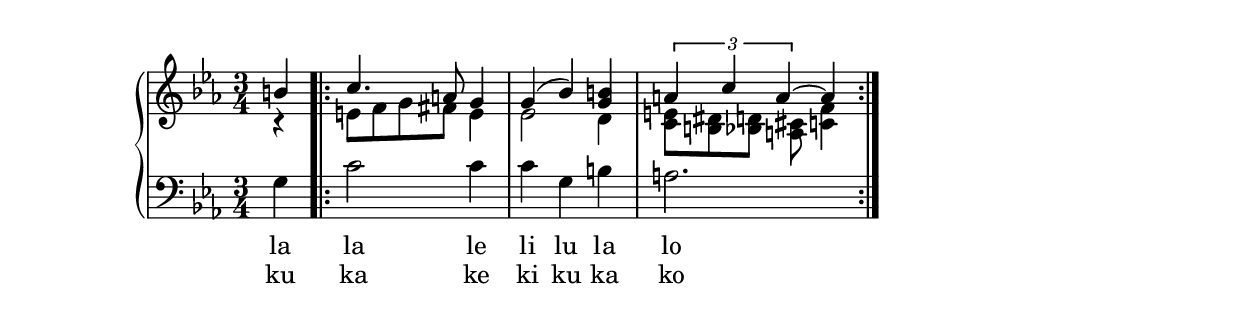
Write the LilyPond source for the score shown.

\version "2.19.82"

music = \new PianoStaff <<
  \new Staff <<
    { \time 3/4 \key es \major \set Timing.tempoWholesPerMinute = #(ly:make-moment 30) \partial 4 s4 | \repeat volta 2 { s2.*3 } }
    \relative <<
      { b'4 | c4. a8 g4 | g( bes) <g b> | \tuplet 3/2 { a c a~ } a | } \\
      { r4 | e8 f g fis e4 | es2 d4 | <c e>8[ <b dis> <bes d>] <a cis>  <c f>4 }
    >>
  >>
  \new Staff {
    \time 3/4 \clef bass \key es \major
    \new Voice = "mel" \relative { g4 | c2 c4 | c g b | a2. | }
  }
  \new Lyrics \lyricsto "mel" { \lyricmode { la la le li lu la lo } }
  \new Lyrics \lyricsto "mel" { \lyricmode { ku ka ke ki ku ka ko } }
>>


% or as a layout extension that is added to the layout
\score {
  \music
  \layout {
  }
  \midi {}
}
